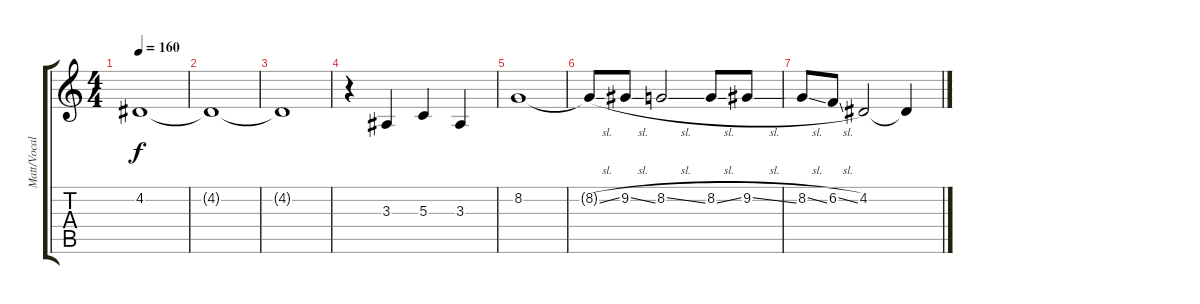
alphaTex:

\track ("Matt/Vocals" "Matt/Vocal") {instrument flute}
\staff {score tabs}
\tuning (E4 B3 G3 D3 A2 E2) {hide}
\ts (4 4)
\tempo 160
\clef g2
\ks c
4.2.1{dy f} |
4.2{t}.1 |
4.2{t}.1 |
r.4 3.3.4 5.3.4 3.3.4 |
8.2.1 |
8.2{sl t}.8 9.2{sl}.8 8.2{sl}.2 8.2{sl}.8 9.2{sl}.8 |
8.2{sl}.8 6.2{sl}.8 4.2.2 4.2{t}.4
